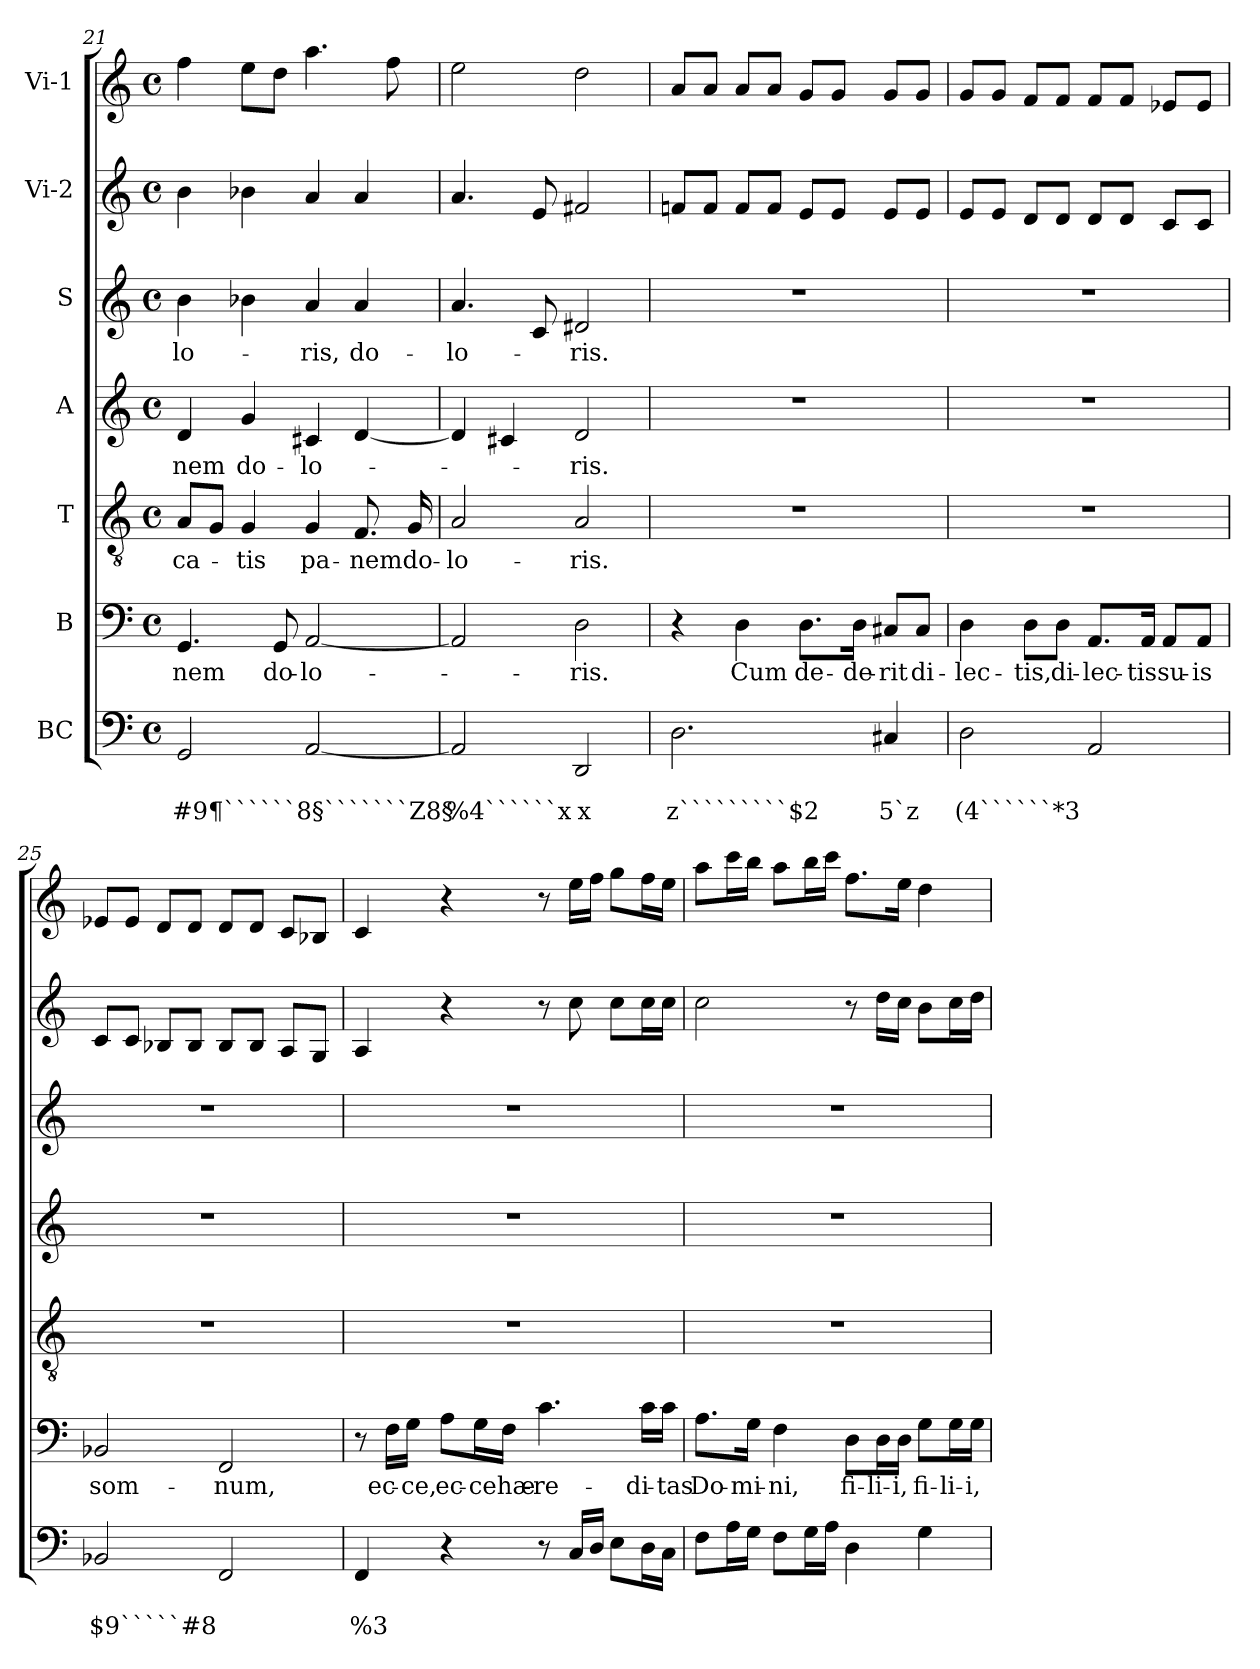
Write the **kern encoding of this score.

**kern	**text	**text	**kern	**text	**kern	**text	**kern	**text	**kern	**text	**kern	**kern
*part7	*part7	*part7	*part6	*part6	*part5	*part5	*part4	*part4	*part3	*part3	*part2	*part1
*staff7	*staff7	*staff7	*staff6	*staff6	*staff5	*staff5	*staff4	*staff4	*staff3	*staff3	*staff2	*staff1
*I"BC	*	*	*I"B	*	*I"T	*	*I"A	*	*I"S	*	*I"Vi-2	*I"Vi-1
*clefF4	*	*	*clefF4	*	*clefGv2	*	*clefG2	*	*clefG2	*	*clefG2	*clefG2
*k[]	*	*	*k[]	*	*k[]	*	*k[]	*	*k[]	*	*k[]	*k[]
*C:	*	*	*C:	*	*C:	*	*C:	*	*C:	*	*C:	*C:
*M4/4	*	*	*M4/4	*	*M4/4	*	*M4/4	*	*M4/4	*	*M4/4	*M4/4
*met(c)	*	*	*met(c)	*	*met(c)	*	*met(c)	*	*met(c)	*	*met(c)	*met(c)
=21	=21	=21	=21	=21	=21	=21	=21	=21	=21	=21	=21	=21
!	!	!LO:LY:b	!	!LO:LY:b	!	!LO:LY:b	!	!LO:LY:b	!	!LO:LY:b	!	!
2GG/	.	#9¶``````8§```````Z8§	4.GG/	-nem	8A/L	-ca-	4d/	-nem	4b\	-lo-	4b\	4ff\
.	.	.	.	.	8G/J	.	.	.	.	.	.	.
!	!	!	!	!	!	!LO:LY:b	!	!LO:LY:b	!	!	!	!
.	.	.	.	.	4G/	-tis	4g/	do-	4b-X\	.	4b-X\	8ee\L
!	!	!	!	!LO:LY:b	!	!	!	!	!	!	!	!
.	.	.	8GG/	do-	.	.	.	.	.	.	.	8dd\J
!	!	!	!	!LO:LY:b	!	!LO:LY:b	!	!LO:LY:b	!	!LO:LY:b	!	!
[2AA/	.	.	[2AA/	-lo-	4G/	pa-	4c#X/	-lo-	4a/	-ris,	4a/	4.aa\
!	!	!	!	!	!	!LO:LY:b	!	!	!	!LO:LY:b	!	!
.	.	.	.	.	8.F/	-nem	[4d/	.	4a/	do-	4a/	.
.	.	.	.	.	.	.	.	.	.	.	.	8ff\
!	!	!	!	!	!	!LO:LY:b	!	!	!	!	!	!
.	.	.	.	.	16G/	do-	.	.	.	.	.	.
=22	=22	=22	=22	=22	=22	=22	=22	=22	=22	=22	=22	=22
!	!	!LO:LY:b	!	!	!	!LO:LY:b	!	!	!	!LO:LY:b	!	!
2AA/]	.	%4``````x	2AA/]	.	2A/	-lo-	4d/]	.	4.a/	-lo-	4.a/	2ee\
.	.	.	.	.	.	.	4c#X/	.	.	.	.	.
.	.	.	.	.	.	.	.	.	8c/	.	8e/	.
!	!	!LO:LY:b	!	!LO:LY:b	!	!LO:LY:b	!	!LO:LY:b	!	!LO:LY:b	!	!
2DD/	.	x	2D\	-ris.	2A/	-ris.	2d/	-ris.	2d#X/	-ris.	2f#X/	2dd\
!!LO:LB:g=z
=23	=23	=23	=23	=23	=23	=23	=23	=23	=23	=23	=23	=23
!	!	!LO:LY:b	!	!	!	!	!	!	!	!	!	!
2.D\	.	z`````````$2	4r	.	1r	.	1r	.	1r	.	8fni/L	8a/L
.	.	.	.	.	.	.	.	.	.	.	8f/J	8a/J
!	!	!	!	!LO:LY:b	!	!	!	!	!	!	!	!
.	.	.	4D\	Cum	.	.	.	.	.	.	8f/L	8a/L
.	.	.	.	.	.	.	.	.	.	.	8f/J	8a/J
!	!	!	!	!LO:LY:b	!	!	!	!	!	!	!	!
.	.	.	8.D\L	de-	.	.	.	.	.	.	8e/L	8g/L
.	.	.	.	.	.	.	.	.	.	.	8e/J	8g/J
!	!	!	!	!LO:LY:b	!	!	!	!	!	!	!	!
.	.	.	16D\Jk	-de-	.	.	.	.	.	.	.	.
!	!	!LO:LY:b	!	!LO:LY:b	!	!	!	!	!	!	!	!
4C#X/	.	5`z	8C#X/L	-rit	.	.	.	.	.	.	8e/L	8g/L
!	!	!	!	!LO:LY:b	!	!	!	!	!	!	!	!
.	.	.	8C#/J	di-	.	.	.	.	.	.	8e/J	8g/J
=24	=24	=24	=24	=24	=24	=24	=24	=24	=24	=24	=24	=24
!	!	!LO:LY:b	!	!LO:LY:b	!	!	!	!	!	!	!	!
2D\	.	(4``````*3	4D\	-lec-	1r	.	1r	.	1r	.	8e/L	8g/L
.	.	.	.	.	.	.	.	.	.	.	8e/J	8g/J
!	!	!	!	!LO:LY:b	!	!	!	!	!	!	!	!
.	.	.	8D\L	-tis,	.	.	.	.	.	.	8d/L	8f/L
!	!	!	!	!LO:LY:b	!	!	!	!	!	!	!	!
.	.	.	8D\J	di-	.	.	.	.	.	.	8d/J	8f/J
!	!	!	!	!LO:LY:b	!	!	!	!	!	!	!	!
2AA/	.	.	8.AA/L	-lec-	.	.	.	.	.	.	8d/L	8f/L
.	.	.	.	.	.	.	.	.	.	.	8d/J	8f/J
!	!	!	!	!LO:LY:b	!	!	!	!	!	!	!	!
.	.	.	16AA/Jk	-tis	.	.	.	.	.	.	.	.
!	!	!	!	!LO:LY:b	!	!	!	!	!	!	!	!
.	.	.	8AA/L	su-	.	.	.	.	.	.	8c/L	8e-X/L
!	!	!	!	!LO:LY:b	!	!	!	!	!	!	!	!
.	.	.	8AA/J	-is	.	.	.	.	.	.	8c/J	8e-/J
=25	=25	=25	=25	=25	=25	=25	=25	=25	=25	=25	=25	=25
!	!	!LO:LY:b	!	!LO:LY:b	!	!	!	!	!	!	!	!
2BB-X/	.	$9`````#8	2BB-X/	som-	1r	.	1r	.	1r	.	8c/L	8e-X/L
.	.	.	.	.	.	.	.	.	.	.	8c/J	8e-/J
.	.	.	.	.	.	.	.	.	.	.	8B-X/L	8d/L
.	.	.	.	.	.	.	.	.	.	.	8B-/J	8d/J
!	!	!	!	!LO:LY:b	!	!	!	!	!	!	!	!
2FF/	.	.	2FF/	-num,	.	.	.	.	.	.	8B-/L	8d/L
.	.	.	.	.	.	.	.	.	.	.	8B-/J	8d/J
.	.	.	.	.	.	.	.	.	.	.	8A/L	8c/L
.	.	.	.	.	.	.	.	.	.	.	8G/J	8B-X/J
=26	=26	=26	=26	=26	=26	=26	=26	=26	=26	=26	=26	=26
!	!	!LO:LY:b	!	!	!	!	!	!	!	!	!	!
4FF/	.	%3	8r	.	1r	.	1r	.	1r	.	4A/	4c/
!	!	!	!	!LO:LY:b	!	!	!	!	!	!	!	!
.	.	.	16F\LL	ec-	.	.	.	.	.	.	.	.
!	!	!	!	!LO:LY:b	!	!	!	!	!	!	!	!
.	.	.	16G\JJ	-ce,	.	.	.	.	.	.	.	.
!	!	!	!	!LO:LY:b	!	!	!	!	!	!	!	!
4r	.	.	8A\L	ec-	.	.	.	.	.	.	4r	4r
!	!	!	!	!LO:LY:b	!	!	!	!	!	!	!	!
.	.	.	16G\L	-ce	.	.	.	.	.	.	.	.
!	!	!	!	!LO:LY:b	!	!	!	!	!	!	!	!
.	.	.	16F\JJ	hæ-	.	.	.	.	.	.	.	.
!	!	!	!	!LO:LY:b	!	!	!	!	!	!	!	!
8r	.	.	4.c\	-re-	.	.	.	.	.	.	8r	8r
16C/LL	.	.	.	.	.	.	.	.	.	.	8cc\	16ee\LL
16D/JJ	.	.	.	.	.	.	.	.	.	.	.	16ff\JJ
8E\L	.	.	.	.	.	.	.	.	.	.	8cc\L	8gg\L
!	!	!	!	!LO:LY:b	!	!	!	!	!	!	!	!
16D\L	.	.	16c\LL	-di-	.	.	.	.	.	.	16cc\L	16ff\L
!	!	!	!	!LO:LY:b	!	!	!	!	!	!	!	!
16C\JJ	.	.	16c\JJ	-tas	.	.	.	.	.	.	16cc\JJ	16ee\JJ
!!LO:PB:g=z
=27	=27	=27	=27	=27	=27	=27	=27	=27	=27	=27	=27	=27
!	!	!	!	!LO:LY:b	!	!	!	!	!	!	!	!
8F\L	.	.	8.A\L	Do-	1r	.	1r	.	1r	.	2cc\	8aa\L
16A\L	.	.	.	.	.	.	.	.	.	.	.	16ccc\L
!	!	!	!	!LO:LY:b	!	!	!	!	!	!	!	!
16G\JJ	.	.	16G\Jk	-mi-	.	.	.	.	.	.	.	16bb\JJ
!	!	!	!	!LO:LY:b	!	!	!	!	!	!	!	!
8F\L	.	.	4F\	-ni,	.	.	.	.	.	.	.	8aa\L
16G\L	.	.	.	.	.	.	.	.	.	.	.	16bb\L
16A\JJ	.	.	.	.	.	.	.	.	.	.	.	16ccc\JJ
!	!	!	!	!LO:LY:b	!	!	!	!	!	!	!	!
4D\	.	.	8D\L	fi-	.	.	.	.	.	.	8r	8.ff\L
!	!	!	!	!LO:LY:b	!	!	!	!	!	!	!	!
.	.	.	16D\L	-li-	.	.	.	.	.	.	16dd\LL	.
!	!	!	!	!LO:LY:b	!	!	!	!	!	!	!	!
.	.	.	16D\JJ	-i,	.	.	.	.	.	.	16cc\JJ	16ee\Jk
!	!	!	!	!LO:LY:b	!	!	!	!	!	!	!	!
4G\	.	.	8G\L	fi-	.	.	.	.	.	.	8b\L	4dd\
!	!	!	!	!LO:LY:b	!	!	!	!	!	!	!	!
.	.	.	16G\L	-li-	.	.	.	.	.	.	16cc\L	.
!	!	!	!	!LO:LY:b	!	!	!	!	!	!	!	!
.	.	.	16G\JJ	-i,	.	.	.	.	.	.	16dd\JJ	.
=	=	=	=	=	=	=	=	=	=	=	=	=
*-	*-	*-	*-	*-	*-	*-	*-	*-	*-	*-	*-	*-
